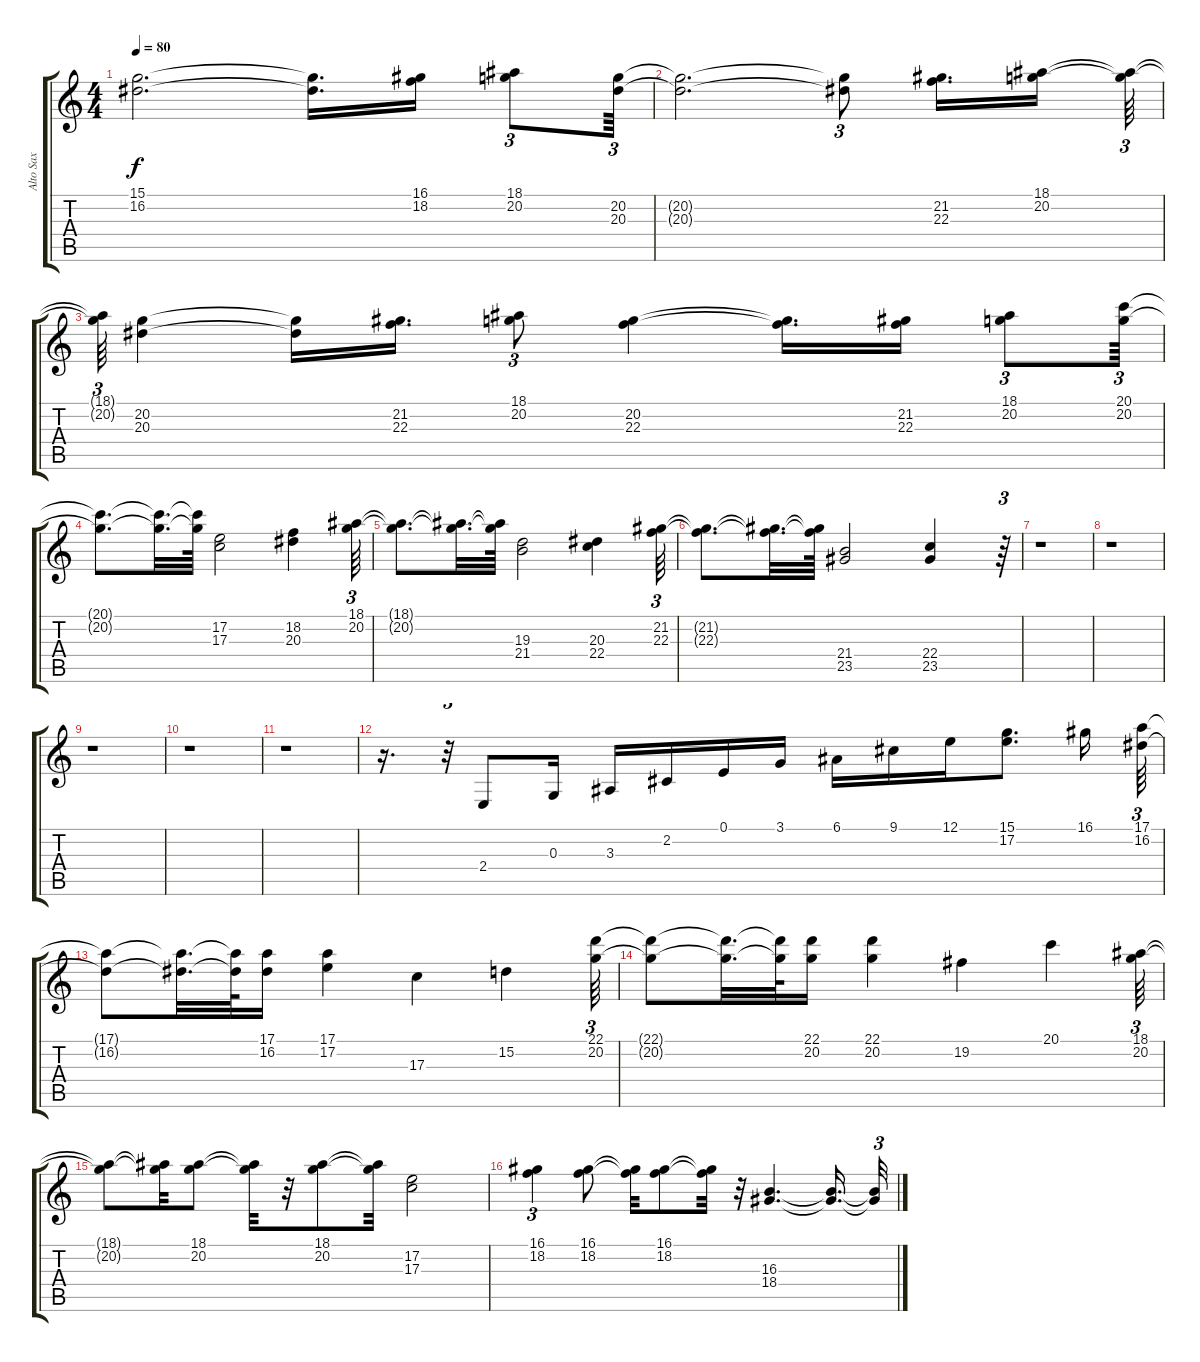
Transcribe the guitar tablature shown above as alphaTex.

\track ("Alto Sax" "Alto Sax") {instrument clarinet}
\staff {score tabs}
\tuning (E4 B3 G3 D3 A2 E2) {hide}
\ts (4 4)
\tempo 80
\clef g2
\ks c
(15.1 16.2).2{d dy f} (15.1{t} 16.2{t}).16{d} (16.1 18.2).16 (18.1 20.2).8{tu (3 2)} (20.2 20.3).64{tu (3 2)} |
(20.2{t} 20.3{t}).2{d} (20.2{t} 20.3{t}).8{tu (3 2)} (21.2 22.3).16{d} (18.1 20.2).16{beam splitsecondary} (18.1{t} 20.2{t}).64{tu (3 2)} |
(18.1{t} 20.2{t}).64{tu (3 2)} (20.2 20.3).4 (20.2{t} 20.3{t}).16 (21.2 22.3).16{d} (18.1 20.2).8{tu (3 2)} (20.2 22.3).4 (20.2{t} 22.3{t}).16{d} (21.2 22.3).16 (18.1 20.2).8{tu (3 2)} (20.1 20.2).64{tu (3 2)} |
(20.1{t} 20.2{t}).8{d} (20.1{t} 20.2{t}).32{d} (20.1{t} 20.2{t}).64 (17.2 17.3).2 (18.2 20.3).4 (18.1 20.2).64{tu (3 2)} |
(18.1{t} 20.2{t}).8{d} (18.1{t} 20.2{t}).32{d} (18.1{t} 20.2{t}).64 (19.3 21.4).2 (20.3 22.4).4 (21.2 22.3).64{tu (3 2)} |
(21.2{t} 22.3{t}).8{d} (21.2{t} 22.3{t}).32{d} (21.2{t} 22.3{t}).64 (21.4 23.5).2 (22.4 23.5).4 r.64{tu (3 2)} |
r.1 |
r.1 |
r.1 |
r.1 |
r.1 |
r.16{d} r.32{tu (3 2)} 2.4.8 0.3.16 3.3.16 2.2.16 0.1.16 3.1.16 6.1.16 9.1.16 12.1.16 (15.1 17.2).8{d} 16.1.16 (17.1 16.2).64{tu (3 2)} |
(17.1{t} 16.2{t}).8 (17.1{t} 16.2{t}).32{d} (17.1{t} 16.2{t}).64 (17.1 16.2).16 (17.1 17.2).4 17.3.4 15.2.4 (22.1 20.2).64{tu (3 2)} |
(22.1{t} 20.2{t}).8 (22.1{t} 20.2{t}).32{d} (22.1{t} 20.2{t}).64 (22.1 20.2).16 (22.1 20.2).4 19.2.4 20.1.4 (18.1 20.2).64{tu (3 2)} |
(18.1{t} 20.2{t}).8 (18.1{t} 20.2{t}).32 (18.1 20.2).8 (18.1{t} 20.2{t}).32 r.32 (18.1 20.2).8 (18.1{t} 20.2{t}).32 (17.2 17.3).2 |
(16.1 18.2).4{tu (3 2)} (16.1 18.2).8 (16.1{t} 18.2{t}).32 (16.1 18.2).8 (16.1{t} 18.2{t}).32 r.32 (16.3 18.4).4{d} (16.3{t} 18.4{t}).16{d} (16.3{t} 18.4{t}).32{tu (3 2)}
